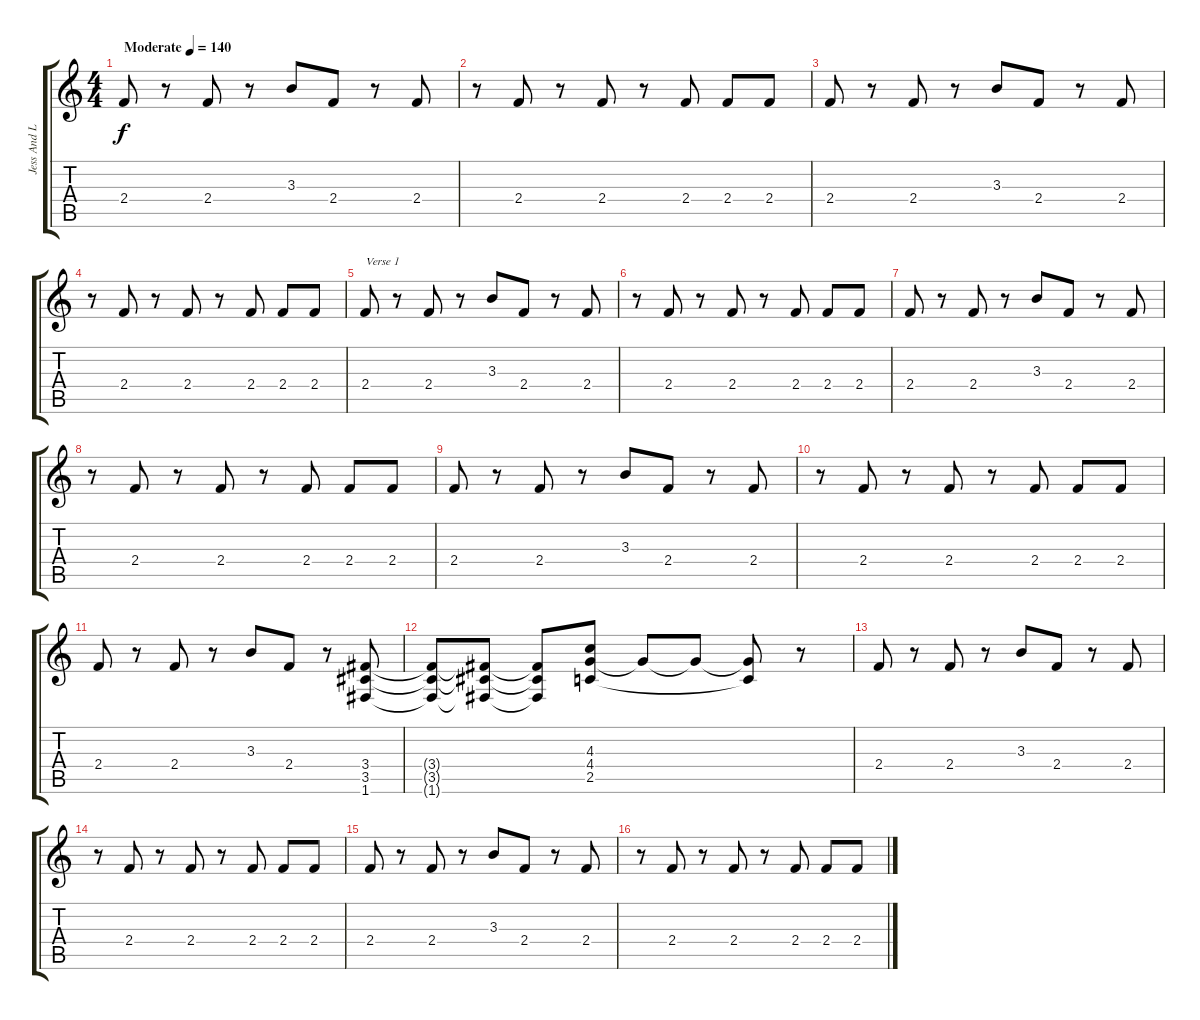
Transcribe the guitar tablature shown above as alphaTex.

\track ("Jess And Lisa" "Jess And L") {instrument distortionguitar}
\staff {score tabs}
\tuning (F4 C4 Ab3 Eb3 Bb2 F2) {hide}
\ts (4 4)
\tempo (140 "Moderate")
\clef g2
\ks c
2.4.8{dy f instrument distortionguitar} r.8 2.4.8 r.8 3.3.8 2.4.8 r.8 2.4.8 |
r.8 2.4.8 r.8 2.4.8 r.8 2.4.8 2.4.8 2.4.8 |
2.4.8 r.8 2.4.8 r.8 3.3.8 2.4.8 r.8 2.4.8 |
r.8 2.4.8 r.8 2.4.8 r.8 2.4.8 2.4.8 2.4.8 |
2.4.8{txt "Verse 1"} r.8 2.4.8 r.8 3.3.8 2.4.8 r.8 2.4.8 |
r.8 2.4.8 r.8 2.4.8 r.8 2.4.8 2.4.8 2.4.8 |
2.4.8 r.8 2.4.8 r.8 3.3.8 2.4.8 r.8 2.4.8 |
r.8 2.4.8 r.8 2.4.8 r.8 2.4.8 2.4.8 2.4.8 |
2.4.8 r.8 2.4.8 r.8 3.3.8 2.4.8 r.8 2.4.8 |
r.8 2.4.8 r.8 2.4.8 r.8 2.4.8 2.4.8 2.4.8 |
2.4.8 r.8 2.4.8 r.8 3.3.8 2.4.8 r.8 (3.4 3.5 1.6).8 |
(3.4{t} 3.5{t} 1.6{t}).8 (3.4{t} 3.5{t} 1.6{t}).8 (3.4{t} 3.5{t} 1.6{t}).8 (4.3 4.4 2.5).8 4.4{t}.8 4.4{t}.8 (4.4{t} 2.5{t}).8 r.8 |
2.4.8 r.8 2.4.8 r.8 3.3.8 2.4.8 r.8 2.4.8 |
r.8 2.4.8 r.8 2.4.8 r.8 2.4.8 2.4.8 2.4.8 |
2.4.8 r.8 2.4.8 r.8 3.3.8 2.4.8 r.8 2.4.8 |
r.8 2.4.8 r.8 2.4.8 r.8 2.4.8 2.4.8 2.4.8
